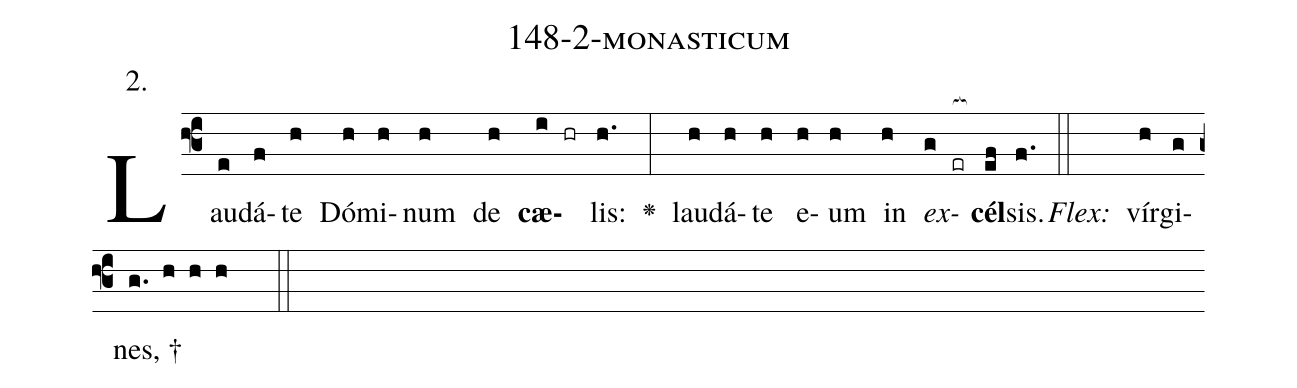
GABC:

name: 148-2-monasticum;
annotation: 2.;
%%
(f3)Lau(e)dá(f)te(h) Dó(h)mi(h)num(h) de(h) <b>cæ</b>(i hr)lis:(h.) <v>\greheightstar</v>(:) lau(h)dá(h)te(h) e(h)um(h) in(h) <i>ex</i>(g er[ocb:1{])<b>cél</b>(ef[ocb:0}])sis.(f.) (::)
<i>Flex:</i>()  vír(h)gi(g)nes, †(g. h h h  ::)

%E(h) u(h) o(h) u(g) a(ef) e.(f.) (::)
